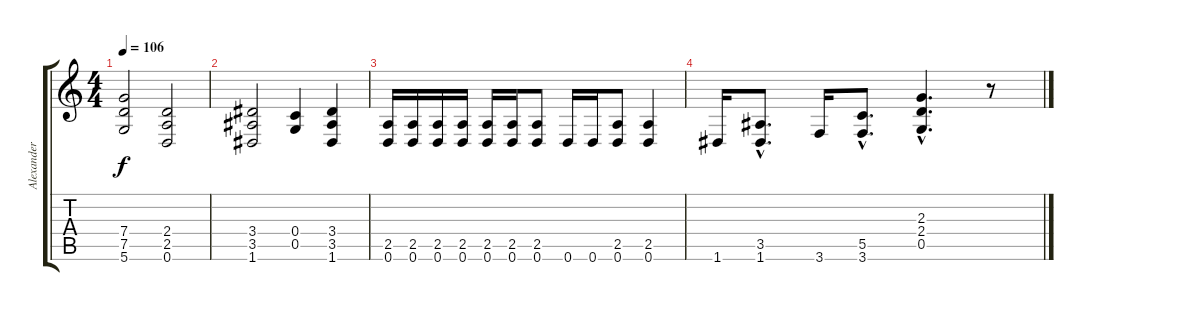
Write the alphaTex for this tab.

\track ("Alexander Kuoppala" "Alexander ") {instrument distortionguitar}
\staff {score tabs}
\tuning (D4 A3 F3 C3 G2 D2) {hide}
\ts (4 4)
\tempo 106
\clef g2
\ks c
(7.4 7.5 5.6).2{dy f} (2.4 2.5 0.6).2 |
(3.4 3.5 1.6).2 (0.4 0.5).4 (3.4 3.5 1.6).4 |
(2.5 0.6).16{balance 16} (2.5 0.6).16 (2.5 0.6).16 (2.5 0.6).16 (2.5 0.6).16 (2.5 0.6).16 (2.5 0.6).8 0.6.16 0.6.16 (2.5 0.6).8 (2.5 0.6).4 |
1.6.16 (3.5{hac} 1.6{hac}).8{d} 3.6.16 (5.5{hac} 3.6{hac}).8{d} (2.3{hac} 2.4{hac} 0.5{hac}).4{d} r.8
